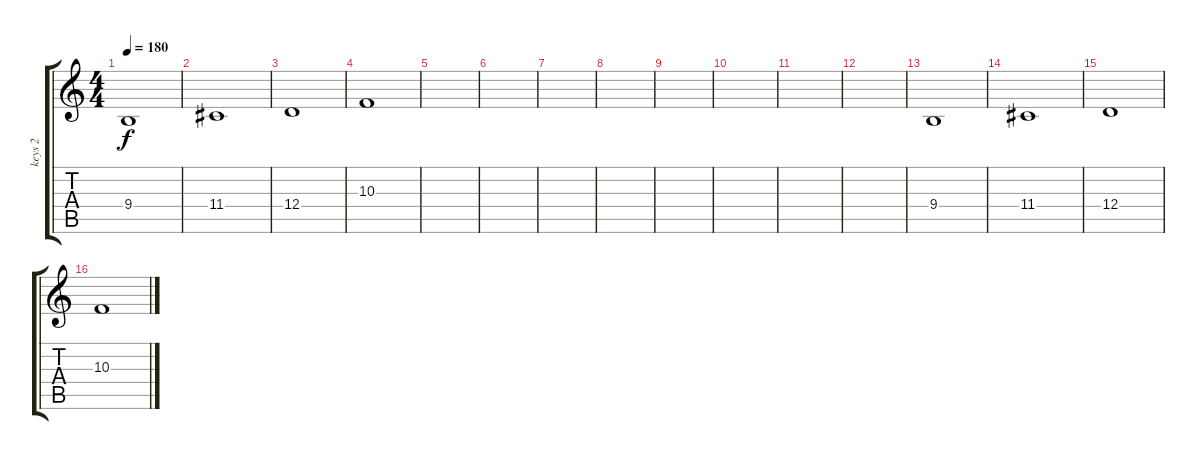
\track ("keys 2" "keys 2") {instrument choiraahs}
\staff {score tabs}
\tuning (E4 B3 G3 D3 A2 E2) {hide}
\ts (4 4)
\tempo 180
\clef g2
\ks c
9.4.1{dy f} |
11.4.1 |
12.4.1 |
10.3.1 |
|
|
|
|
|
|
|
|
9.4.1 |
11.4.1 |
12.4.1 |
10.3.1
